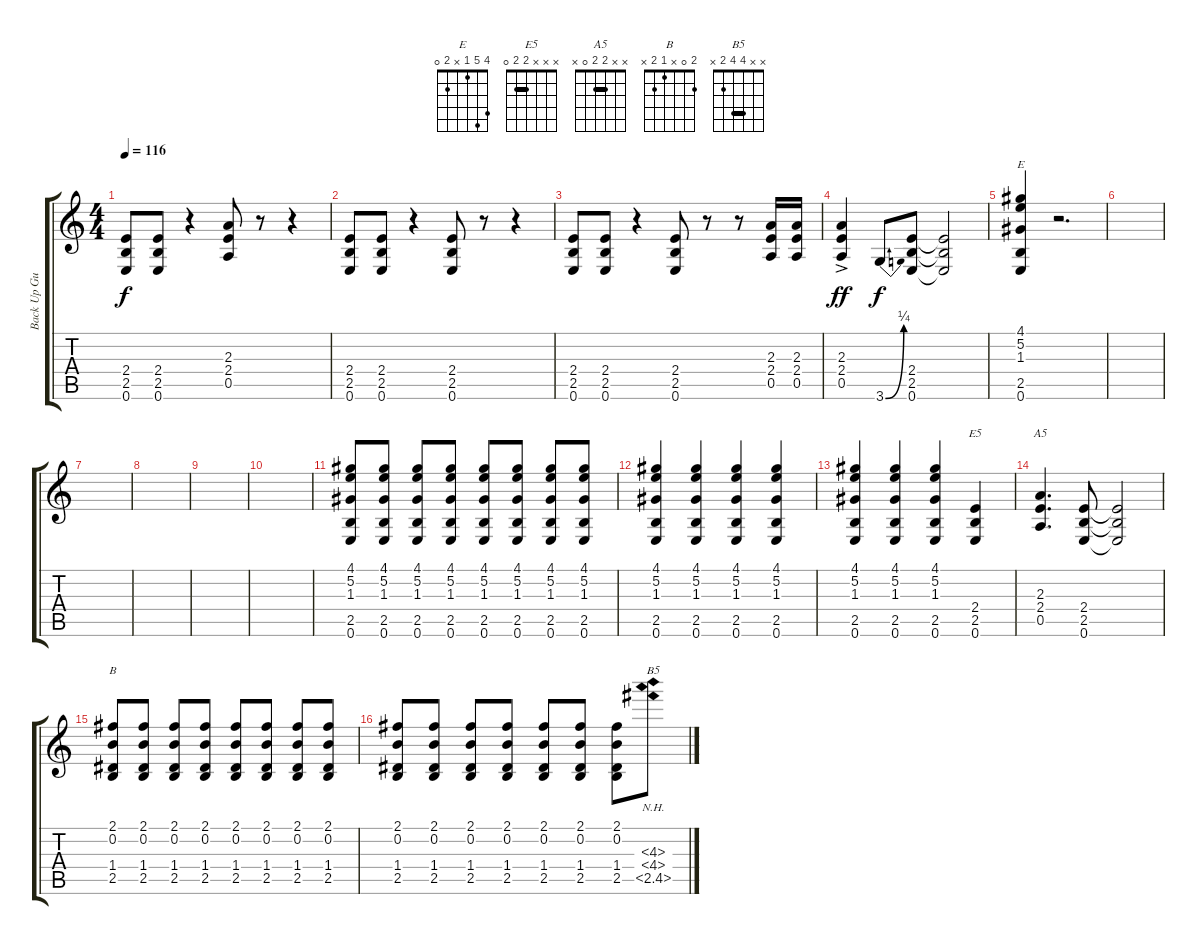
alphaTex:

\track ("Back Up Guitar" "Back Up Gu") {instrument distortionguitar}
\staff {score tabs}
\tuning (E4 B3 G3 D3 A2 E2) {hide}
\chord ("E" 4 5 1 x 2 0)
\chord ("E5" x x x 2 2 0) {barre 2}
\chord ("A5" x x 2 2 0 x) {barre 2}
\chord ("B" 2 0 x 1 2 x)
\chord ("B5" x x 4 4 2 x) {barre 4}
\ts (4 4)
\tempo 116
\clef g2
\ks c
(2.4 2.5 0.6).8{dy f} (2.4 2.5 0.6).8 r.4 (2.3 2.4 0.5).8 r.8 r.4 |
(2.4 2.5 0.6).8 (2.4 2.5 0.6).8 r.4 (2.4 2.5 0.6).8 r.8 r.4 |
(2.4 2.5 0.6).8 (2.4 2.5 0.6).8 r.4 (2.4 2.5 0.6).8 r.8 r.8 (2.3 2.4 0.5).16 (2.3 2.4 0.5).16 |
(2.3{ac} 2.4 0.5).4{dy ff} 3.6{be (bend 0 0 60 1)}.8{dy f} (2.4 2.5 0.6).8 (2.4{t} 2.5{t} 0.6{t}).2 |
(4.1 5.2 1.3 2.5 0.6).4{ch "E"} r.2{d} |
|
|
|
|
|
(4.1 5.2 1.3 2.5 0.6).8 (4.1 5.2 1.3 2.5 0.6).8 (4.1 5.2 1.3 2.5 0.6).8 (4.1 5.2 1.3 2.5 0.6).8 (4.1 5.2 1.3 2.5 0.6).8 (4.1 5.2 1.3 2.5 0.6).8 (4.1 5.2 1.3 2.5 0.6).8 (4.1 5.2 1.3 2.5 0.6).8 |
(4.1 5.2 1.3 2.5 0.6).4 (4.1 5.2 1.3 2.5 0.6).4 (4.1 5.2 1.3 2.5 0.6).4 (4.1 5.2 1.3 2.5 0.6).4 |
(4.1 5.2 1.3 2.5 0.6).4 (4.1 5.2 1.3 2.5 0.6).4 (4.1 5.2 1.3 2.5 0.6).4 (2.4 2.5 0.6).4{ch "E5"} |
(2.3 2.4 0.5).4{d ch "A5"} (2.4 2.5 0.6).8 (2.4{t} 2.5{t} 0.6{t}).2 |
(2.1 0.2 1.4 2.5).8{ch "B"} (2.1 0.2 1.4 2.5).8 (2.1 0.2 1.4 2.5).8 (2.1 0.2 1.4 2.5).8 (2.1 0.2 1.4 2.5).8 (2.1 0.2 1.4 2.5).8 (2.1 0.2 1.4 2.5).8 (2.1 0.2 1.4 2.5).8 |
(2.1 0.2 1.4 2.5).8 (2.1 0.2 1.4 2.5).8 (2.1 0.2 1.4 2.5).8 (2.1 0.2 1.4 2.5).8 (2.1 0.2 1.4 2.5).8 (2.1 0.2 1.4 2.5).8 (2.1 0.2 1.4 2.5).8 (4.3{nh} 4.4{nh} 2.5{nh}).8{ch "B5"}
